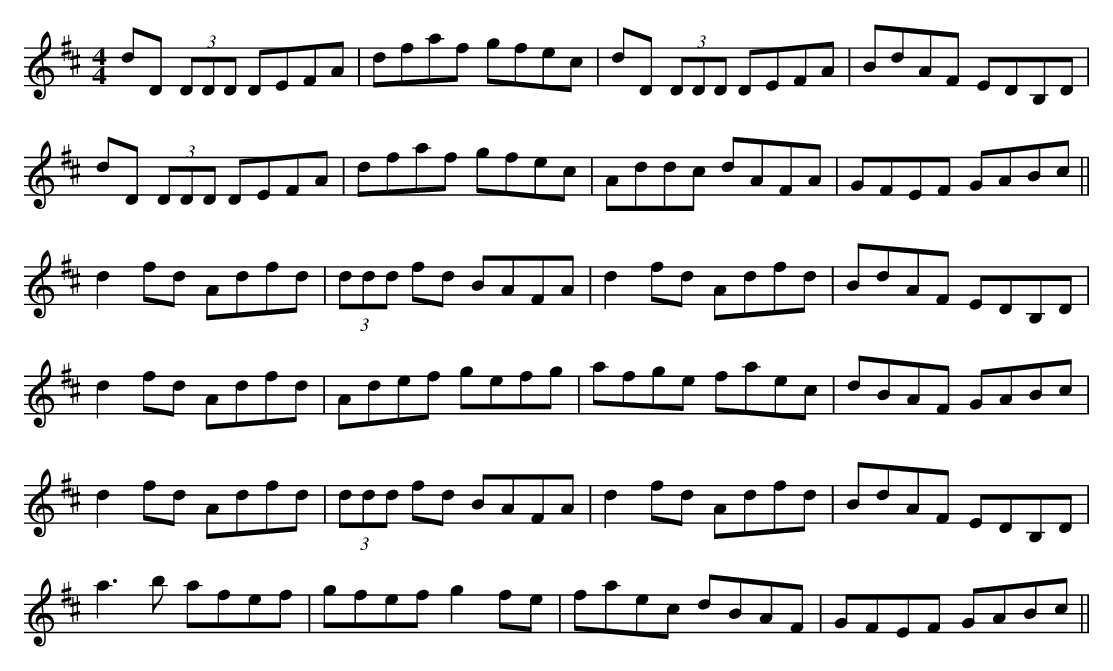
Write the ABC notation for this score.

X:1
M:4/4
K:D
dD (3DDD DEFA|dfaf gfec|dD (3DDD DEFA|BdAF EDB,D|
dD (3DDD DEFA|dfaf gfec|Addc dAFA|GFEF GABc||
d2 fd Adfd|(3ddd fd BAFA|d2 fd Adfd|BdAF EDB,D|
d2 fd Adfd|Adef gefg|afge faec|dBAF GABc|
d2 fd Adfd|(3ddd fd BAFA|d2 fd Adfd|BdAF EDB,D|
a3b afef|gfef g2fe|faec dBAF|GFEF GABc||
